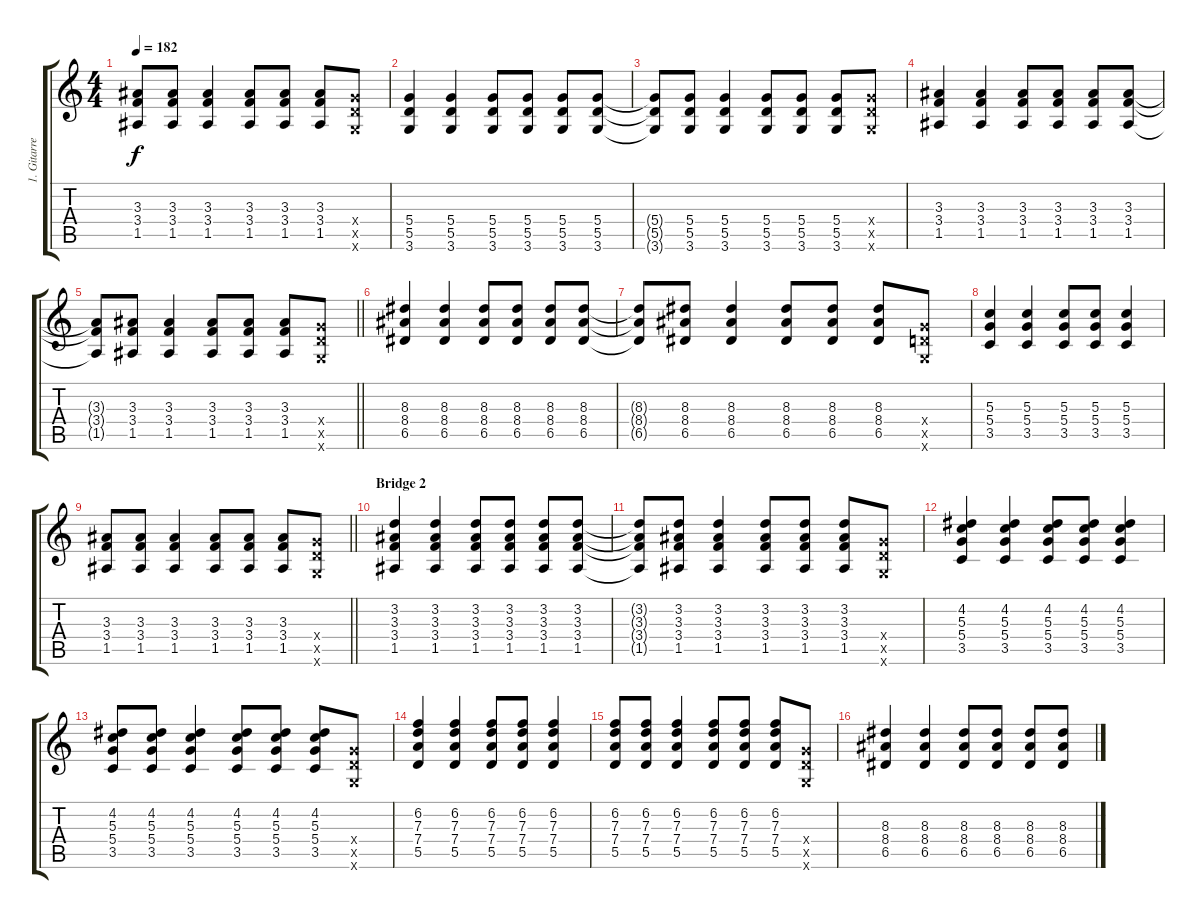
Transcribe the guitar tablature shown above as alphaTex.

\track ("1. Gitarre" "1. Gitarre") {instrument overdrivenguitar}
\staff {score tabs}
\tuning (E4 B3 G3 D3 A2 E2) {hide}
\ts (4 4)
\tempo 182
\clef g2
\ks c
(3.3 3.4 1.5).8{dy f} (3.3 3.4 1.5).8 (3.3 3.4 1.5).4 (3.3 3.4 1.5).8 (3.3 3.4 1.5).8 (3.3 3.4 1.5).8 (5.4{x} 5.5{x} 3.6{x}).8 |
(5.4 5.5 3.6).4 (5.4 5.5 3.6).4 (5.4 5.5 3.6).8 (5.4 5.5 3.6).8 (5.4 5.5 3.6).8 (5.4 5.5 3.6).8 |
(5.4{t} 5.5{t} 3.6{t}).8 (5.4 5.5 3.6).8 (5.4 5.5 3.6).4 (5.4 5.5 3.6).8 (5.4 5.5 3.6).8 (5.4 5.5 3.6).8 (5.4{x} 5.5{x} 3.6{x}).8 |
(3.3 3.4 1.5).4 (3.3 3.4 1.5).4 (3.3 3.4 1.5).8 (3.3 3.4 1.5).8 (3.3 3.4 1.5).8 (3.3 3.4 1.5).8 |
\barLineRight lightlight
(3.3{t} 3.4{t} 1.5{t}).8 (3.3 3.4 1.5).8 (3.3 3.4 1.5).4 (3.3 3.4 1.5).8 (3.3 3.4 1.5).8 (3.3 3.4 1.5).8 (5.4{x} 5.5{x} 3.6{x}).8 |
(8.3 8.4 6.5).4 (8.3 8.4 6.5).4 (8.3 8.4 6.5).8 (8.3 8.4 6.5).8 (8.3 8.4 6.5).8 (8.3 8.4 6.5).8 |
(8.3{t} 8.4{t} 6.5{t}).8 (8.3 8.4 6.5).8 (8.3 8.4 6.5).4 (8.3 8.4 6.5).8 (8.3 8.4 6.5).8 (8.3 8.4 6.5).8 (5.4{x} 5.5{x} 3.6{x}).8 |
(5.3 5.4 3.5).4 (5.3 5.4 3.5).4 (5.3 5.4 3.5).8 (5.3 5.4 3.5).8 (5.3 5.4 3.5).4 |
\barLineRight lightlight
(3.3 3.4 1.5).8 (3.3 3.4 1.5).8 (3.3 3.4 1.5).4 (3.3 3.4 1.5).8 (3.3 3.4 1.5).8 (3.3 3.4 1.5).8 (5.4{x} 5.5{x} 3.6{x}).8 |
\section ("" "Bridge 2")
(3.2 3.3 3.4 1.5).4 (3.2 3.3 3.4 1.5).4 (3.2 3.3 3.4 1.5).8 (3.2 3.3 3.4 1.5).8 (3.2 3.3 3.4 1.5).8 (3.2 3.3 3.4 1.5).8 |
(3.2{t} 3.3{t} 3.4{t} 1.5{t}).8 (3.2 3.3 3.4 1.5).8 (3.2 3.3 3.4 1.5).4 (3.2 3.3 3.4 1.5).8 (3.2 3.3 3.4 1.5).8 (3.2 3.3 3.4 1.5).8 (5.4{x} 5.5{x} 3.6{x}).8 |
(4.2 5.3 5.4 3.5).4 (4.2 5.3 5.4 3.5).4 (4.2 5.3 5.4 3.5).8 (4.2 5.3 5.4 3.5).8 (4.2 5.3 5.4 3.5).4 |
(4.2 5.3 5.4 3.5).8 (4.2 5.3 5.4 3.5).8 (4.2 5.3 5.4 3.5).4 (4.2 5.3 5.4 3.5).8 (4.2 5.3 5.4 3.5).8 (4.2 5.3 5.4 3.5).8 (5.4{x} 5.5{x} 3.6{x}).8 |
(6.2 7.3 7.4 5.5).4 (6.2 7.3 7.4 5.5).4 (6.2 7.3 7.4 5.5).8 (6.2 7.3 7.4 5.5).8 (6.2 7.3 7.4 5.5).4 |
(6.2 7.3 7.4 5.5).8 (6.2 7.3 7.4 5.5).8 (6.2 7.3 7.4 5.5).4 (6.2 7.3 7.4 5.5).8 (6.2 7.3 7.4 5.5).8 (6.2 7.3 7.4 5.5).8 (5.4{x} 5.5{x} 3.6{x}).8 |
(8.3 8.4 6.5).4 (8.3 8.4 6.5).4 (8.3 8.4 6.5).8 (8.3 8.4 6.5).8 (8.3 8.4 6.5).8 (8.3 8.4 6.5).8
